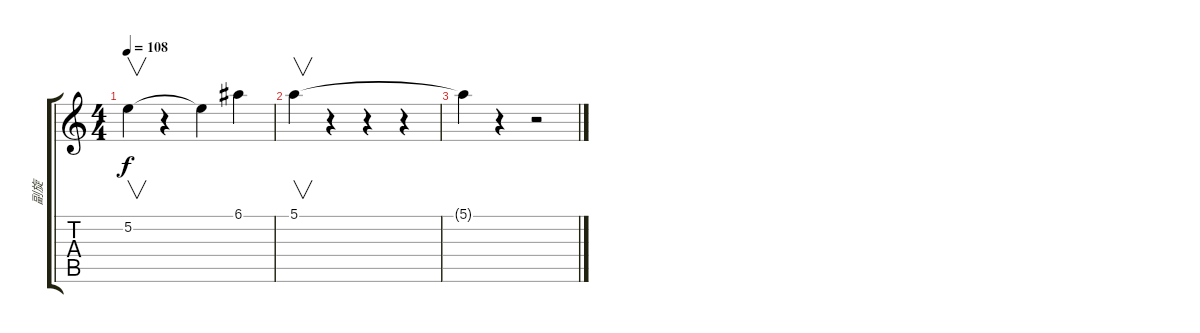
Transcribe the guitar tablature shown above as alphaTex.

\track ("副旋" "副旋") {instrument electricguitarjazz}
\staff {score tabs}
\tuning (E4 B3 G3 D3 A2 E2) {hide}
\ts (4 4)
\tempo 108
\clef g2
\ks c
5.2.4{v dy f} r.4 5.2{t}.4 6.1.4 |
5.1.4{v} r.4 r.4 r.4 |
5.1{t}.4 r.4 r.2
